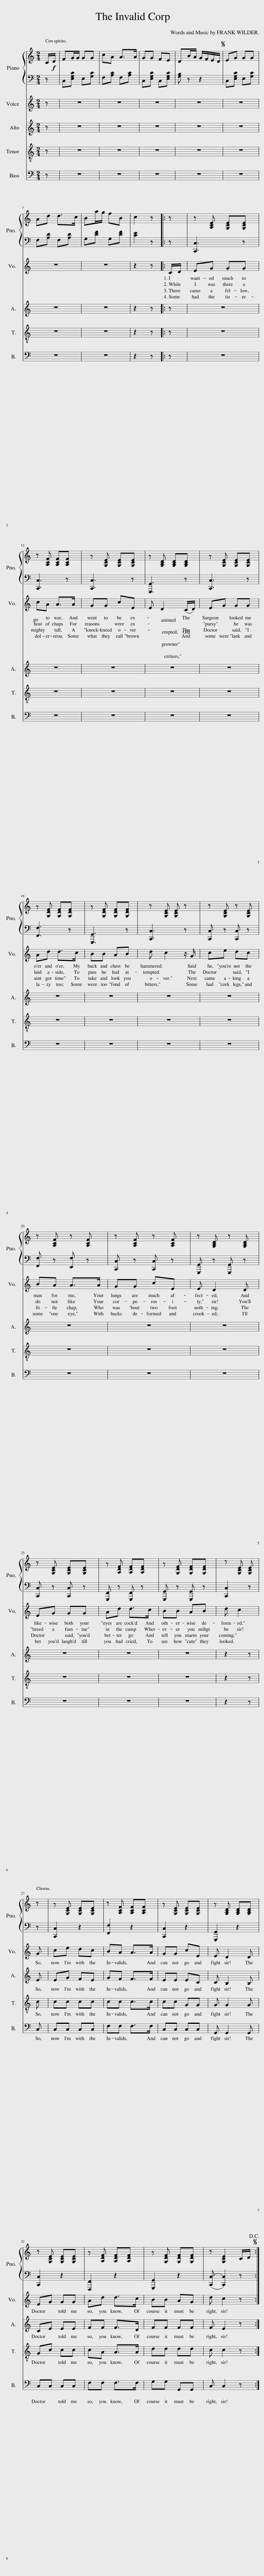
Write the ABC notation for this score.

X:1
%%score { 1 | 2 } 3 4 5 6
L:1/8
M:2/4
I:linebreak $
K:C
V:1 treble
V:2 bass
V:3 treble
V:4 treble
V:5 treble-8
V:6 bass
V:1
 C/!f!D/ | FG/G/ GG | cA A>A | GG FE | DB/A/ G/F/E/D/ | %5
S EG GG |$ Ad d>c | Ba/g/ fB | c2 z |: z | %10
 z [A,CE] [G,CE][G,CE] |$ z [A,CF] [A,CF][A,CF] | z [G,CE] [G,CE][G,CE] | z [G,B,D] [G,B,D][G,B,D] | z [G,CE] [G,CE][G,CE] |$ %15
 z [G,DF] [G,DF][G,DF] | z [G,DF] [G,DF][G,DF] | z [G,CE] [G,CE] z | z [G,CE] z [G,CE] |$ z [A,CF] z [A,CF] | %20
 z [A,CF] z [A,CF] | z [G,B,D] z [G,B,D] |$ z [G,CE] [G,CE][G,CE] | z [A,DF] [A,DF][A,DF] | z [G,DF] [G,DF][G,DF] | %25
 z [G,CE] [G,CE] |$ z | z [G,CE] [G,CE][G,CE] | z [A,CF] [A,CF][A,CF] | z [G,CE] [G,CE][G,CE] | %30
 z [G,B,D] [G,B,D][G,B,D] |$ z [G,CE] [G,CE][G,CE] | z [A,DF] [A,DF][A,DF] | z [G,DF] [G,DF][G,DF] |S z [G,CE]2 C/D/!D.C.! :| %35
V:2
 z | C,[E,G,C] E,[G,C] | F,[A,C] F,[A,C] | C,[E,G,C] C,[E,G,C] | [G,B,] z z2 | %5
 C,[E,G,C] E,[G,C] |$ F,[A,D] F,[A,D] | G,[DF] G,[DF] | [CE]2 z |: z | %10
 [C,,C,]3 z |$ [C,,C,]3 z | [C,,C,]3 z | [G,,,G,,]3 z | [C,,C,]3 z |$ %15
 [F,,F,]3 z | [G,,,G,,]3 z | [C,,C,]3 z | [C,,C,] z [C,,C,] z |$ [F,,F,] z [E,,F,] z | %20
 [C,,C,] z [C,,C,] z | [G,,,G,,] z [G,,,G,,] z |$ [C,,C,] z [C,,C,] z | [G,,,F,,] z [G,,,F,,] z | [G,,,G,,] z [G,,,G,,] z | %25
 [C,,C,]2 z |$ z | [C,,C,]2 z2 | [F,,F,]2 z2 | [C,,C,]2 z2 | %30
 [G,,,G,,]2 z2 |$ [C,,C,]2 z2 | [F,,,F,,]2 z2 | [G,,,G,,]2 z2 | (([C,,C,] [C,,C,]2)) z :| %35
V:3
 z | z4 | z4 | z4 | z4 | %5
 z4 |$ z4 | z4 | z2 z |: C/D/ | %10
 EG GG |$ cA A>A | GG cE | E D2 (C/D/) | EG GG |$ %15
 Ad d>c | BB AB | d c2 z/ G/ | ce dc |$ BA A>A | %20
 GG cE | E D2 D |$ EG GG | Ad d>c | BB AB | %25
 d c2 |$ G | ce dc | BA A>A | GG cE | %30
 E D2 D |$ EG GG | Ad d>c | BB AG | d c2 z :| %35
V:4
 z | z4 | z4 | z4 | z4 | %5
 z4 |$ z4 | z4 | z2 z |: z | %10
 z4 |$ z4 | z4 | z4 | z4 |$ %15
 z4 | z4 | z4 | z4 |$ z4 | %20
 z4 | z4 |$ z4 | z4 | z4 | %25
 z2 z |$ E | EG FE | GF F>F | EE EC | %30
 C B,2 B, |$ CE EE | FF F>D | FF FF | F E2 z :| %35
V:5
 z | z4 | z4 | z4 | z4 | %5
 z4 |$ z4 | z4 | z2 z |: z | %10
 z4 |$ z4 | z4 | z4 | z4 |$ %15
 z4 | z4 | z4 | z4 |$ z4 | %20
 z4 | z4 |$ z4 | z4 | z4 | %25
 z2 z |$ c | cc cc | cc c>c | cc GG | %30
 G G2 G |$ Gc cc | cA A>A | dd dd | c c2 z :| %35
V:6
 z | z4 | z4 | z4 | z4 | %5
 z4 |$ z4 | z4 | z2 z |: z | %10
 z4 |$ z4 | z4 | z4 | z4 |$ %15
 z4 | z4 | z4 | z4 |$ z4 | %20
 z4 | z4 |$ z4 | z4 | z4 | %25
 z2 z |$ C, | C,C, C,C, | F,F, F,>F, | C,C, C,C, | %30
 G,, G,,2 G,, |$ C,C, C,C, | F,F, F,>F, | G,G, G,,G,, | C, C,2 z :| %35
